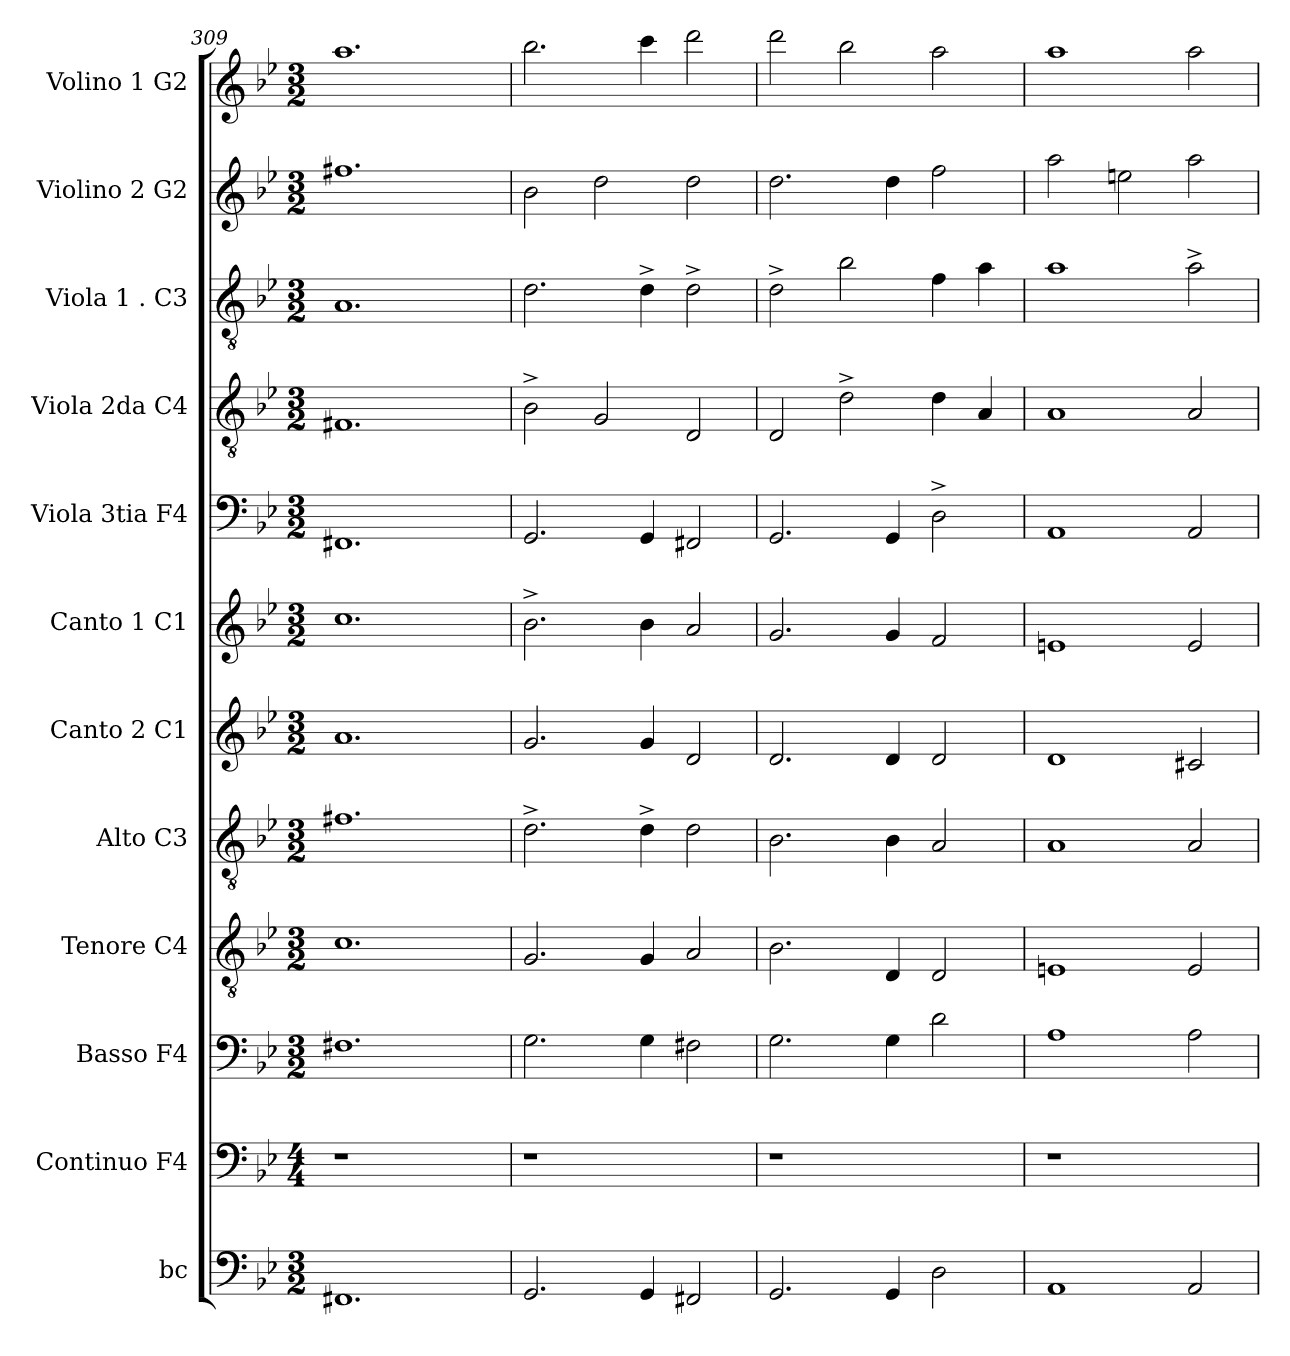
**kern	**kern	**kern	**kern	**kern	**kern	**kern	**kern	**kern	**kern	**kern	**kern
*part12	*part11	*part10	*part9	*part8	*part7	*part6	*part5	*part4	*part3	*part2	*part1
*staff12	*staff11	*staff10	*staff9	*staff8	*staff7	*staff6	*staff5	*staff4	*staff3	*staff2	*staff1
*I"bc	*I"Continuo F4	*I"Basso F4	*I"Tenore C4	*I"Alto C3	*I"Canto 2 C1	*I"Canto 1 C1	*I"Viola 3tia F4	*I"Viola 2da C4	*I"Viola 1 . C3	*I"Violino 2 G2	*I"Volino 1 G2
*I'bc	*	*I'B	*I'T	*I'A	*I'C2	*I'C1	*I'Vla3	*I'Vla2	*I'Vla1	*I'Vl2	*I'Vl1
*clefF4	*clefF4	*clefF4	*clefGv2	*clefGv2	*clefG2	*clefG2	*clefF4	*clefGv2	*clefGv2	*clefG2	*clefG2
*k[b-e-]	*k[b-e-]	*k[b-e-]	*k[b-e-]	*k[b-e-]	*k[b-e-]	*k[b-e-]	*k[b-e-]	*k[b-e-]	*k[b-e-]	*k[b-e-]	*k[b-e-]
*B-:	*B-:	*B-:	*B-:	*B-:	*B-:	*B-:	*B-:	*B-:	*B-:	*B-:	*B-:
*M3/2	*M4/4	*M3/2	*M3/2	*M3/2	*M3/2	*M3/2	*M3/2	*M3/2	*M3/2	*M3/2	*M3/2
=309	=309	=309	=309	=309	=309	=309	=309	=309	=309	=309	=309
1.FF#X	1r	1.F#X	1.c	1.f#X	1.a	1.cc	1.FF#X	1.F#X	1.A	1.ff#X	1.aa
.	2ryy	.	.	.	.	.	.	.	.	.	.
!!LO:PB:g=z
=310	=310	=310	=310	=310	=310	=310	=310	=310	=310	=310	=310
2.GG/	1r	2.G\	2.G/	2.d^>\	2.g/	2.b-^>\	2.GG/	2B-^>\	2.d\	2b-\	2.bb-\
.	.	.	.	.	.	.	.	2G/	.	2dd\	.
4GG/	.	4G\	4G/	4d^>\	4g/	4b-\	4GG/	.	4d^>\	.	4ccc\
2FF#X/	2ryy	2F#X\	2A/	2d\	2d/	2a/	2FF#X/	2D/	2d^>\	2dd\	2ddd\
=311	=311	=311	=311	=311	=311	=311	=311	=311	=311	=311	=311
2.GG/	1r	2.G\	2.B-\	2.B-\	2.d/	2.g/	2.GG/	2D/	2d^>\	2.dd\	2ddd\
.	.	.	.	.	.	.	.	2d^>\	2b-\	.	2bb-\
4GG/	.	4G\	4D/	4B-\	4d/	4g/	4GG/	.	.	4dd\	.
2D\	2ryy	2d\	2D/	2A/	2d/	2f/	2D^>\	4d\	4f\	2ff\	2aa\
.	.	.	.	.	.	.	.	4A/	4a\	.	.
=312	=312	=312	=312	=312	=312	=312	=312	=312	=312	=312	=312
1AA	1r	1A	1En	1A	1d	1en	1AA	1A	1a	2aa\	1aa
.	.	.	.	.	.	.	.	.	.	2een\	.
2AA/	2ryy	2A\	2E/	2A/	2c#X/	2e/	2AA/	2A/	2a^>\	2aa\	2aa\
=	=	=	=	=	=	=	=	=	=	=	=
*-	*-	*-	*-	*-	*-	*-	*-	*-	*-	*-	*-
